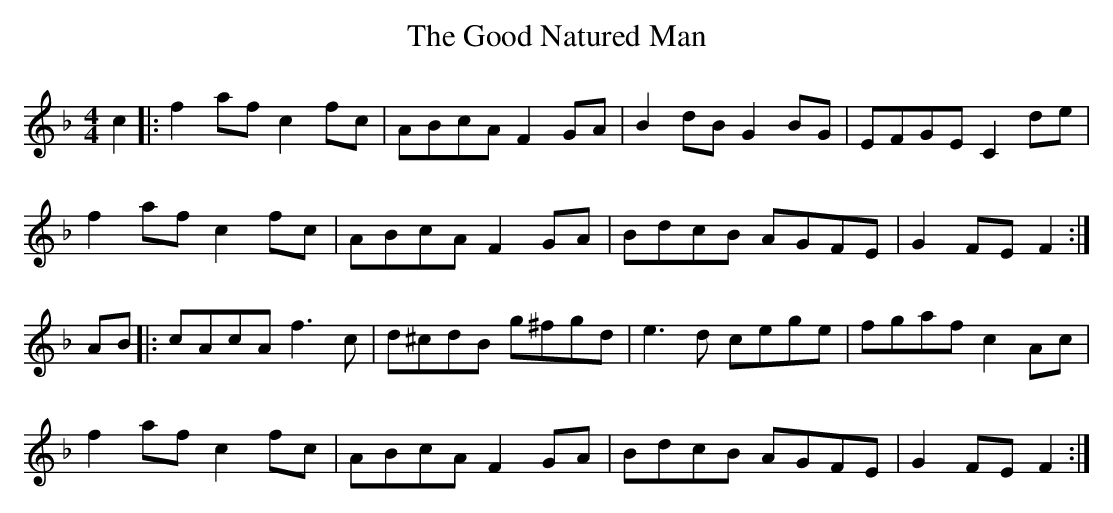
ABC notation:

X:1
T: The Good Natured Man
M: 4/4
L: 1/8
K: Fmaj
c2|:f2af c2fc|ABcA F2GA|B2dB G2 BG|EFGE C2 de|
f2af c2fc|ABcA F2GA|BdcB AGFE|G2 FE F2:|
AB|:cAcA f3c|d^cdB g^fgd|e3d cege|fgaf c2 Ac|
f2af c2fc|ABcA F2GA|BdcB AGFE|G2 FE F2:|
